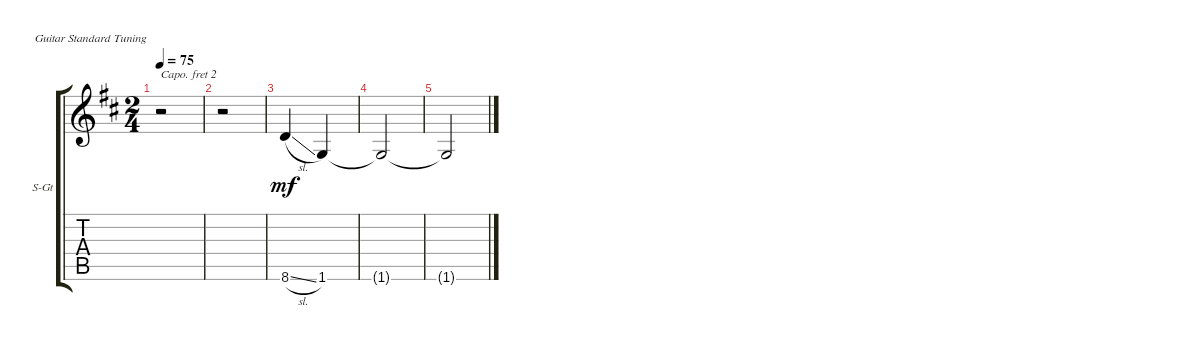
\defaultSystemsLayout 4
\bracketExtendMode groupsimilarinstruments
\firstSystemTrackNameOrientation horizontal
\otherSystemsTrackNameOrientation horizontal
\track ("Paul's Guitar" "S-Gt") {instrument acousticguitarsteel}
\staff {score tabs}
\capo 2
\tuning (E4 B3 G3 D3 A2 E2)
\ts (2 4)
\tempo 75
\clef g2
\ks d
r.2{dy mf} |
r.2 |
8.6{sl}.4 1.6.4 |
1.6{t}.2 |
1.6{t}.2
